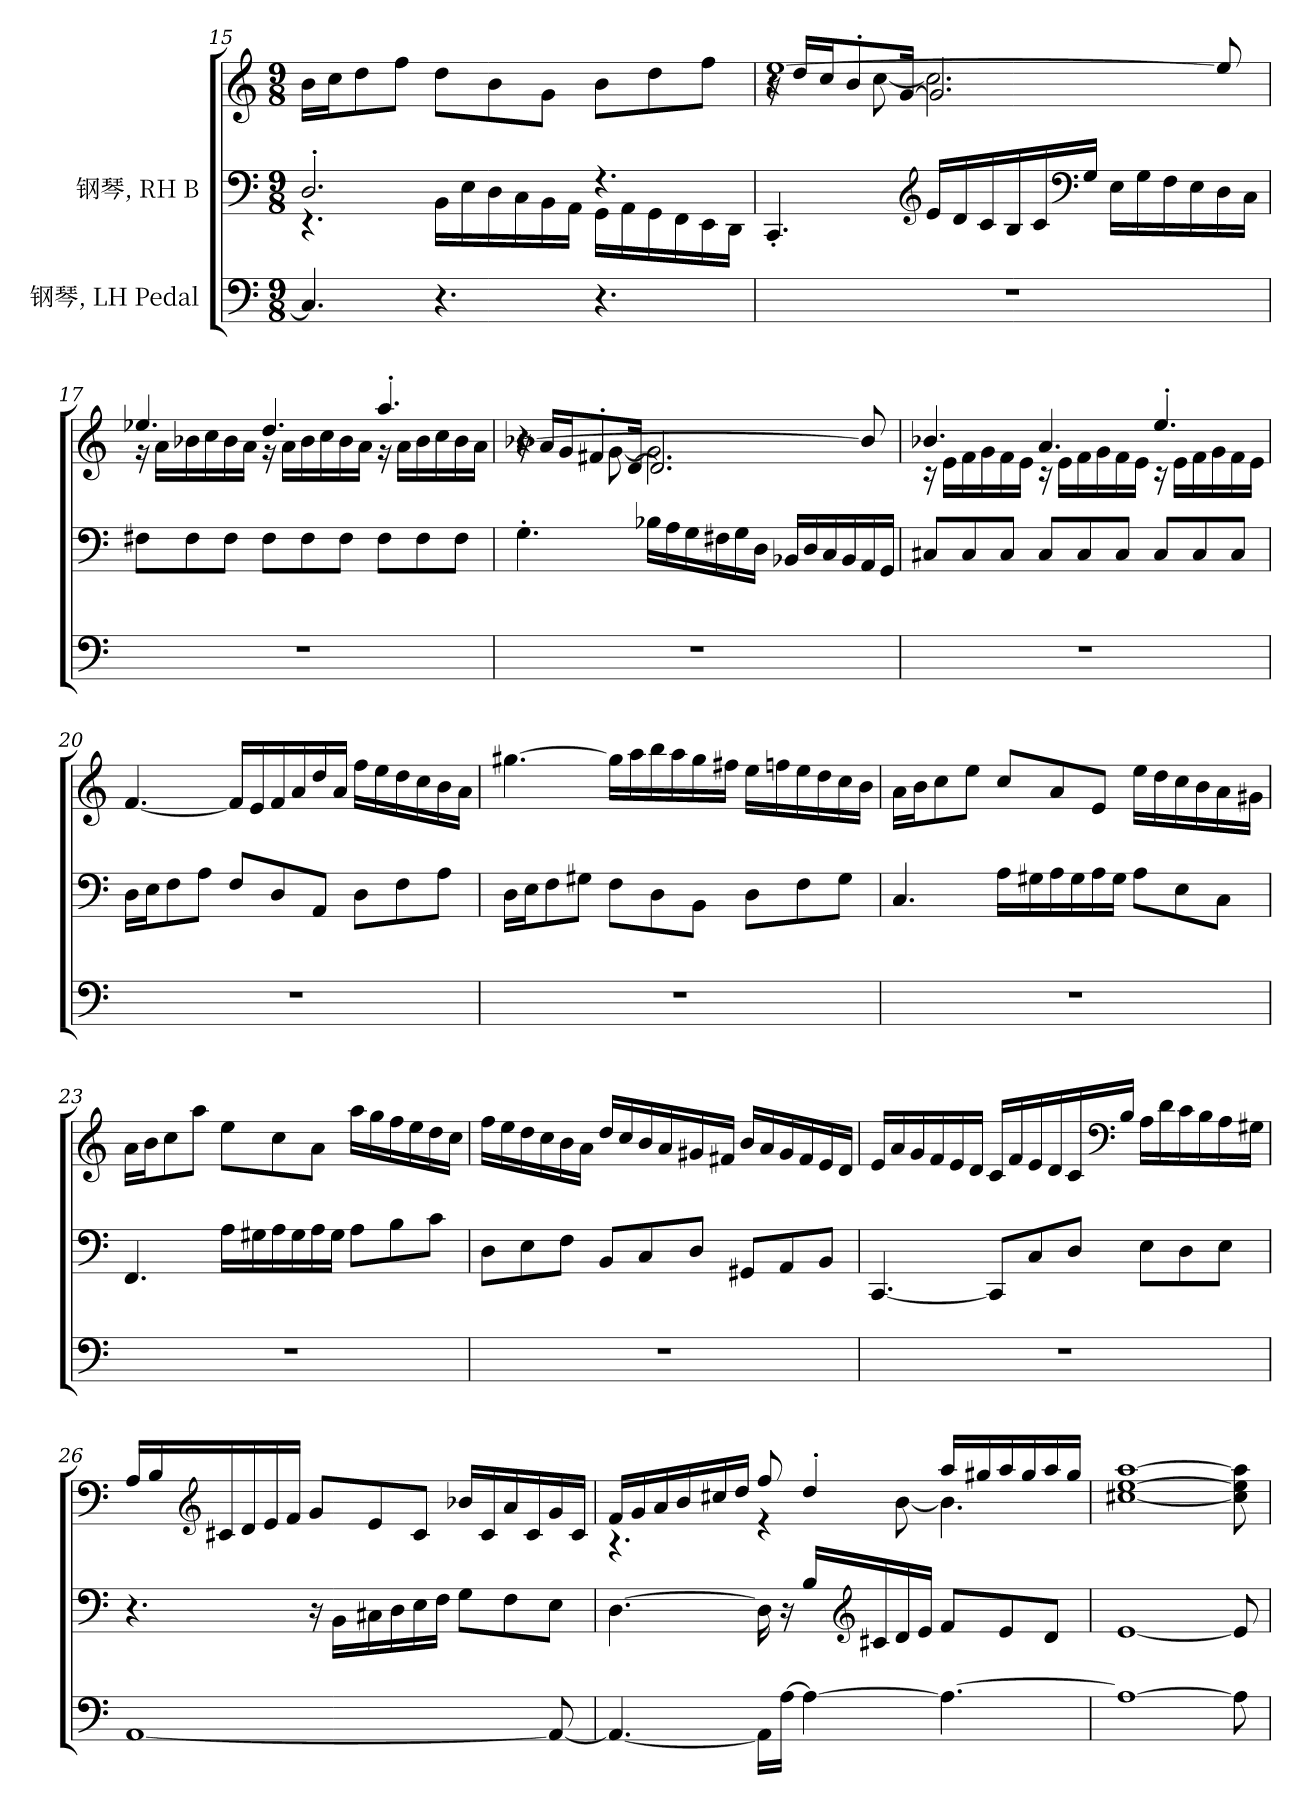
**kern	**kern	**kern
*part2	*part1	*part1
*staff3	*staff2	*staff1
*I"钢琴, LH Pedal	*I"钢琴, RH B	*
!!LO:LB:g=z
*clefF4	*clefF4	*clefG2
*k[]	*k[]	*k[]
*M9/8	*M9/8	*M9/8
=15	=15	=15
*	*^	*
4.C/]	2.D'/	4.r	16b\LL
.	.	.	16cc\J
.	.	.	8dd\
.	.	.	8ff\J
4.r	.	16BB\LL	8dd\L
.	.	16E\	.
.	.	16D\	8b\
.	.	16C\	.
.	.	16BB\	8g\J
.	.	16AA\JJ	.
4.r	4.r	16GG\LL	8b\L
.	.	16AA\	.
.	.	16GG\	8dd\
.	.	16FF\	.
.	.	16EE\	8ff\J
.	.	16DD\JJ	.
*	*v	*v	*
=16	=16	=16
*	*	*^
*	*	*	*^
8%9r	4.CC'/	[1ee	4r	16r
.	.	.	.	16dd/LL
.	.	.	.	16cc/J
.	.	.	.	8b'/
.	.	.	[8cc\	.
.	.	.	.	[16g/Jk
*	*clefG2	*	*	*
.	16e/LL	.	2.cc\]	2.g/]
.	16d/	.	.	.
.	16c/	.	.	.
.	16B/	.	.	.
.	16c/	.	.	.
*	*clefF4	*	*	*
.	16G/JJ	.	.	.
.	16E\LL	.	.	.
.	16G\	.	.	.
.	16F\	.	.	.
.	16E\	.	.	.
.	16D\	8ee/]	.	.
.	16C\JJ	.	.	.
*	*	*	*v	*v
!!LO:PB:g=z
=17	=17	=17	=17
8%9r	8F#X\L	4.ee-X/	16r
.	.	.	16a\LL
.	8F#\	.	16b-X\
.	.	.	16cc\
.	8F#\J	.	16b-\
.	.	.	16a\JJ
.	8F#\L	4.dd/	16r
.	.	.	16a\LL
.	8F#\	.	16b-\
.	.	.	16cc\
.	8F#\J	.	16b-\
.	.	.	16a\JJ
.	8F#\L	4.aa'/	16r
.	.	.	16a\LL
.	8F#\	.	16b-\
.	.	.	16cc\
.	8F#\J	.	16b-\
.	.	.	16a\JJ
=18	=18	=18	=18
*	*	*	*^
8%9r	4.G'\	[1b-X	4r	16r
.	.	.	.	16a/LL
.	.	.	.	16g/J
.	.	.	.	8f#X'/
.	.	.	[8g\	.
.	.	.	.	[16d/Jk
.	16B-X\LL	.	2.g\]	2.d/]
.	16A\	.	.	.
.	16G\	.	.	.
.	16F#X\	.	.	.
.	16G\	.	.	.
.	16D\JJ	.	.	.
.	16BB-X/LL	.	.	.
.	16D/	.	.	.
.	16C/	.	.	.
.	16BB-/	.	.	.
.	16AA/	8b-/]	.	.
.	16GG/JJ	.	.	.
*	*	*	*v	*v
!!LO:LB:g=z
=19	=19	=19	=19
8%9r	8C#X/L	4.b-X/	16r
.	.	.	16e\LL
.	8C#/	.	16f\
.	.	.	16g\
.	8C#/J	.	16f\
.	.	.	16e\JJ
.	8C#/L	4.a/	16r
.	.	.	16e\LL
.	8C#/	.	16f\
.	.	.	16g\
.	8C#/J	.	16f\
.	.	.	16e\JJ
.	8C#/L	4.ee'/	16r
.	.	.	16e\LL
.	8C#/	.	16f\
.	.	.	16g\
.	8C#/J	.	16f\
.	.	.	16e\JJ
*	*	*v	*v
=20	=20	=20
8%9r	16D\LL	[4.f/
.	16E\J	.
.	8F\	.
.	8A\J	.
.	8F/L	16f/LL]
.	.	16e/
.	8D/	16f/
.	.	16a/
.	8AA/J	16dd/
.	.	16a/JJ
.	8D\L	16ff\LL
.	.	16ee\
.	8F\	16dd\
.	.	16cc\
.	8A\J	16b\
.	.	16a\JJ
!!LO:LB:g=z
=21	=21	=21
8%9r	16D\LL	[4.gg#X\
.	16E\J	.
.	8F\	.
.	8G#X\J	.
.	8F\L	16gg#\LL]
.	.	16aa\
.	8D\	16bb\
.	.	16aa\
.	8BB\J	16gg#\
.	.	16ff#X\JJ
.	8D\L	16ee\LL
.	.	16ffn\
.	8F\	16ee\
.	.	16dd\
.	8G#\J	16cc\
.	.	16b\JJ
=22	=22	=22
8%9r	4.C/	16a\LL
.	.	16b\J
.	.	8cc\
.	.	8ee\J
.	16A\LL	8cc/L
.	16G#X\	.
.	16A\	8a/
.	16G#\	.
.	16A\	8e/J
.	16G#\JJ	.
.	8A\L	16ee\LL
.	.	16dd\
.	8E\	16cc\
.	.	16b\
.	8C\J	16a\
.	.	16g#X\JJ
!!LO:LB:g=z
=23	=23	=23
8%9r	4.FF/	16a\LL
.	.	16b\J
.	.	8cc\
.	.	8aa\J
.	16A\LL	8ee\L
.	16G#X\	.
.	16A\	8cc\
.	16G#\	.
.	16A\	8a\J
.	16G#\JJ	.
.	8A\L	16aa\LL
.	.	16gg\
.	8B\	16ff\
.	.	16ee\
.	8c\J	16dd\
.	.	16cc\JJ
=24	=24	=24
8%9r	8D\L	16ff\LL
.	.	16ee\
.	8E\	16dd\
.	.	16cc\
.	8F\J	16b\
.	.	16a\JJ
.	8BB/L	16dd/LL
.	.	16cc/
.	8C/	16b/
.	.	16a/
.	8D/J	16g#X/
.	.	16f#X/JJ
.	8GG#X/L	16b/LL
.	.	16a/
.	8AA/	16g#/
.	.	16f#/
.	8BB/J	16e/
.	.	16d/JJ
!!LO:PB:g=z
=25	=25	=25
8%9r	[4.CC/	16e/LL
.	.	16a/
.	.	16g/
.	.	16f/
.	.	16e/
.	.	16d/JJ
.	8CC/L]	16c/LL
.	.	16f/
.	8C/	16e/
.	.	16d/
.	8D/J	16c/
*	*	*clefF4
.	.	16B/JJ
.	8E\L	16A\LL
.	.	16d\
.	8D\	16c\
.	.	16B\
.	8E\J	16A\
.	.	16G#X\JJ
=26	=26	=26
[1AA	4.r	16A/LL
.	.	16B/
*	*	*clefG2
.	.	16c#X/
.	.	16d/
.	.	16e/
.	.	16f/JJ
.	16r	8g/L
.	16BB\LL	.
.	16C#X\	8e/
.	16D\	.
.	16E\	8c#/J
.	16F\JJ	.
.	8G\L	16b-X/LL
.	.	16c#/
.	8F\	16a/
.	.	16c#/
8AA/_	8E\J	16g/
.	.	16c#/JJ
!!LO:LB:g=z
=27	=27	=27
*	*	*MM87
*	*	*^
4.AA/_	[4.D\	16f/LL	4.r
.	.	16g/	.
.	.	16a/	.
.	.	16b/	.
.	.	16cc#X/	.
.	.	16dd/JJ	.
*	*	*MM83	*
16AA\LL]	16D\]	8ff/	4r
[16A\JJ	16r	.	.
4A\_	16B/LL	4dd'/	.
*	*clefG2	*	*
.	16c#X/	.	.
.	16d/	.	[8b\
.	16e/JJ	.	.
*	*	*MM78	*
4.A\_	8f/L	16aa/LL	4.b\]
.	.	16gg#X/	.
*	*	*MM69	*
.	8e/	16aa/	.
.	.	16gg#/	.
*	*	*MM53	*
.	8d/J	16aa/	.
.	.	16gg#/JJ	.
*	*	*v	*v
=28	=28	=28
*	*	*MM73
1A_	[1e	[1cc#X [1ee [1aa
8A\]	8e/]	8cc#\] 8ee\] 8aa\]
=	=	=
*-	*-	*-
